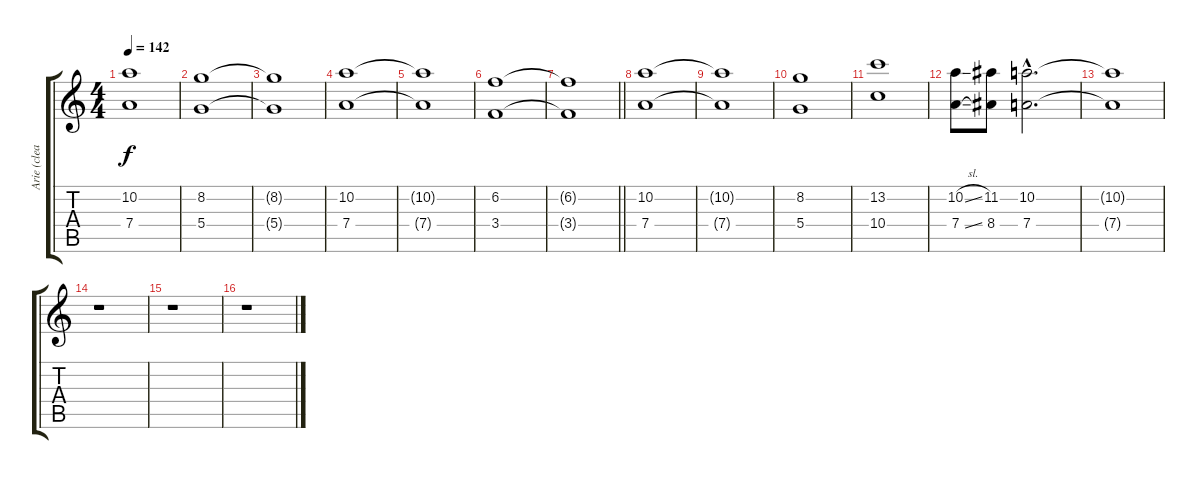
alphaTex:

\track ("Arie (clean)" "Arie (clea") {instrument electricguitarclean}
\staff {score tabs}
\tuning (E4 B3 G3 D3 A2 E2) {hide}
\ts (4 4)
\tempo 142
\clef g2
\ks c
(10.2{t} 7.4{t}).1{dy f} |
(8.2 5.4).1 |
(8.2{t} 5.4{t}).1 |
(10.2 7.4).1 |
(10.2{t} 7.4{t}).1 |
(6.2 3.4).1 |
\barLineRight lightlight
(6.2{t} 3.4{t}).1 |
(10.2 7.4).1 |
(10.2{t} 7.4{t}).1 |
(8.2 5.4).1 |
(13.2 10.4).1 |
(10.2{sl} 7.4{sl}).8 (11.2 8.4).8 (10.2{hac} 7.4{hac}).2{d} |
(10.2{t} 7.4{t}).1 |
r.1 |
r.1 |
r.1
